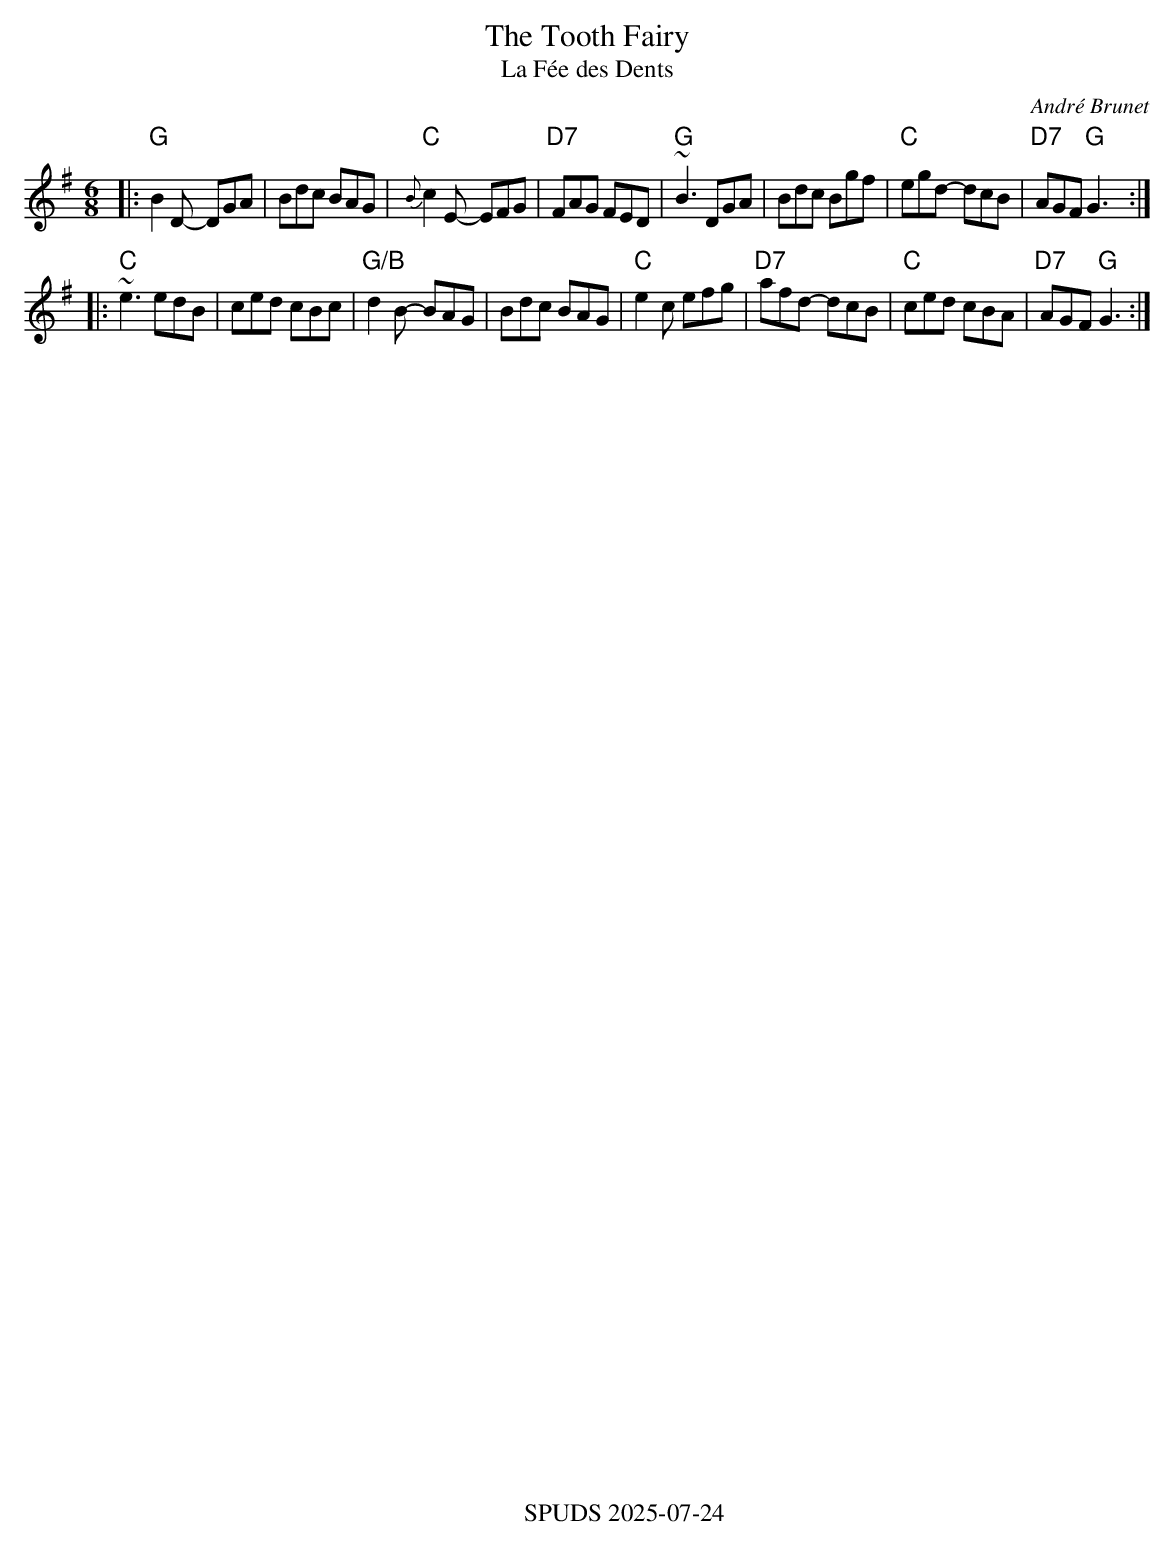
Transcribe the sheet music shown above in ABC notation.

X:1
T:Tooth Fairy, The
T:La Fée des Dents
C:André Brunet
M:6/8
L:1/8
K:G
|:"G"B2D- DGA | Bdc BAG | "C"{B}c2E- EFG | "D7"FAG FED \
| "G"~B3 DGA | Bdc Bgf | "C"egd- dcB | "D7"AGF "G"G3 :|
|:"C"~e3 edB | ced cBc | "G/B"d2B- BAG | Bdc BAG \
| "C"e2c efg | "D7"afd- dcB | "C"ced cBA | "D7"AGF "G"G3 :|
